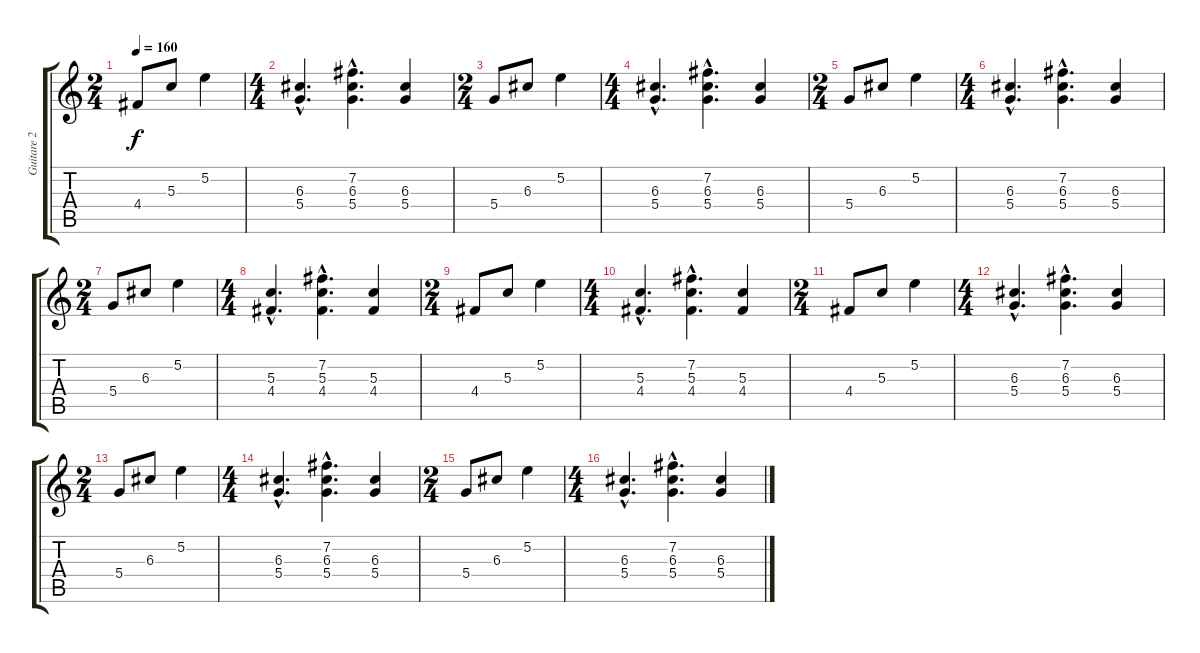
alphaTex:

\track ("Guitare 2" "Guitare 2") {instrument distortionguitar}
\staff {score tabs}
\tuning (E4 B3 G3 D3 A2 E2) {hide}
\ts (2 4)
\tempo 160
\clef g2
\ks c
4.4.8{dy f} 5.3.8 5.2.4 |
\ts (4 4)
(6.3{hac} 5.4{hac}).4{d} (7.2{hac} 6.3{hac} 5.4{hac}).4{d} (6.3 5.4).4 |
\ts (2 4)
5.4.8 6.3.8 5.2.4 |
\ts (4 4)
(6.3{hac} 5.4{hac}).4{d} (7.2{hac} 6.3{hac} 5.4{hac}).4{d} (6.3 5.4).4 |
\ts (2 4)
5.4.8 6.3.8 5.2.4 |
\ts (4 4)
(6.3{hac} 5.4{hac}).4{d} (7.2{hac} 6.3{hac} 5.4{hac}).4{d} (6.3 5.4).4 |
\ts (2 4)
5.4.8 6.3.8 5.2.4 |
\ts (4 4)
(5.3{hac} 4.4{hac}).4{d} (7.2{hac} 5.3{hac} 4.4{hac}).4{d} (5.3 4.4).4 |
\ts (2 4)
4.4.8 5.3.8 5.2.4 |
\ts (4 4)
(5.3{hac} 4.4{hac}).4{d} (7.2{hac} 5.3{hac} 4.4{hac}).4{d} (5.3 4.4).4 |
\ts (2 4)
4.4.8 5.3.8 5.2.4 |
\ts (4 4)
(6.3{hac} 5.4{hac}).4{d} (7.2{hac} 6.3{hac} 5.4{hac}).4{d} (6.3 5.4).4 |
\ts (2 4)
5.4.8 6.3.8 5.2.4 |
\ts (4 4)
(6.3{hac} 5.4{hac}).4{d} (7.2{hac} 6.3{hac} 5.4{hac}).4{d} (6.3 5.4).4 |
\ts (2 4)
5.4.8 6.3.8 5.2.4 |
\ts (4 4)
(6.3{hac} 5.4{hac}).4{d} (7.2{hac} 6.3{hac} 5.4{hac}).4{d} (6.3 5.4).4
